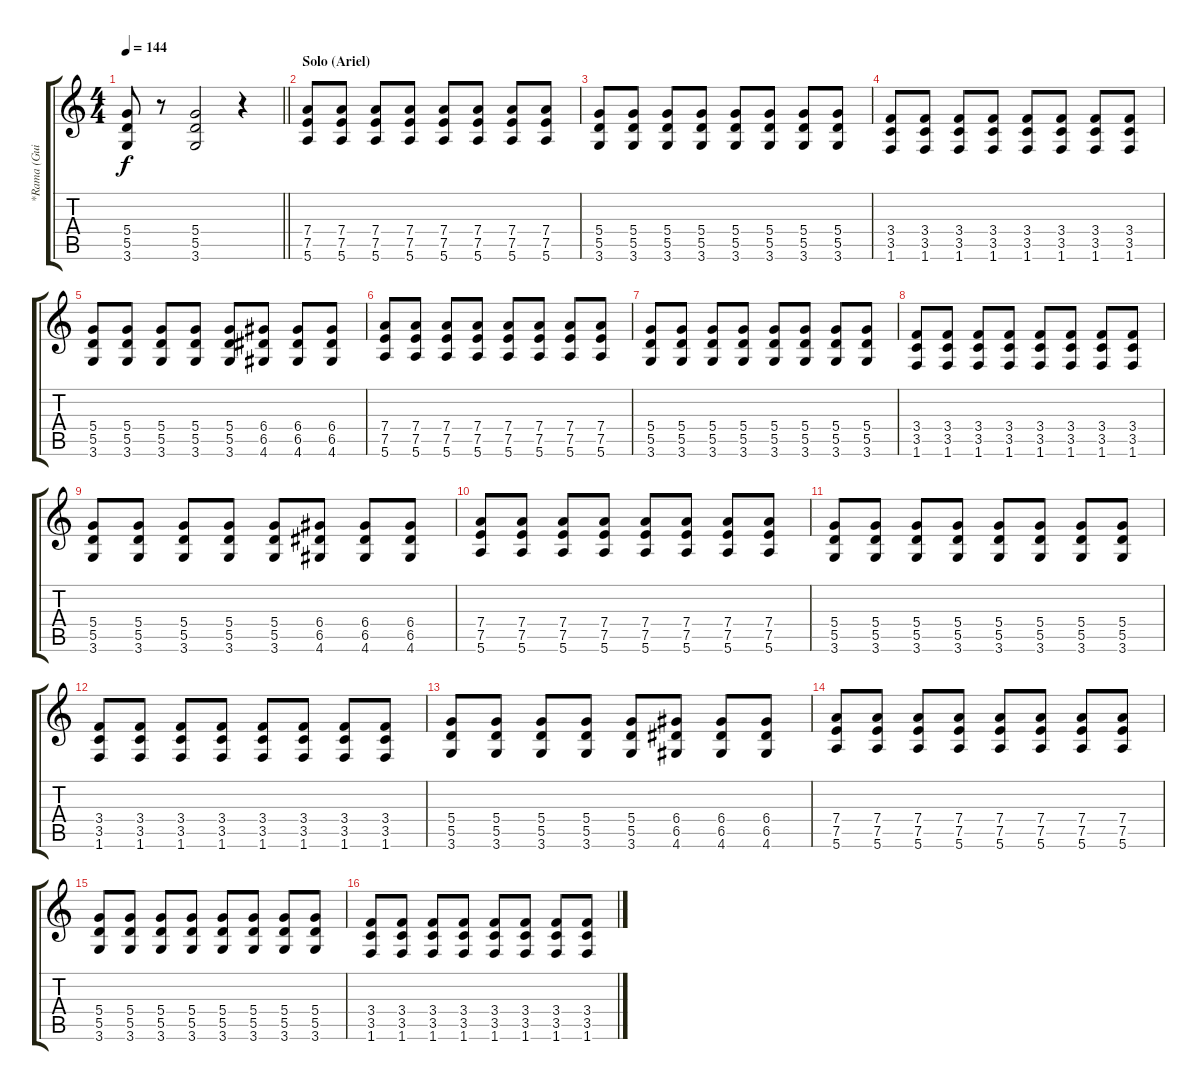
\track ("*Rama (Guitar 1)" "*Rama (Gui") {instrument distortionguitar}
\staff {score tabs}
\tuning (E4 B3 G3 D3 A2 E2) {hide}
\ts (4 4)
\tempo 144
\clef g2
\barLineRight lightlight
\ks c
(5.4 5.5 3.6).8{dy f} r.8 (5.4 5.5 3.6).2 r.4 |
\section ("" "Solo (Ariel)")
(7.4 7.5 5.6).8{volume 13 instrument distortionguitar} (7.4 7.5 5.6).8 (7.4 7.5 5.6).8 (7.4 7.5 5.6).8 (7.4 7.5 5.6).8 (7.4 7.5 5.6).8 (7.4 7.5 5.6).8 (7.4 7.5 5.6).8 |
(5.4 5.5 3.6).8 (5.4 5.5 3.6).8 (5.4 5.5 3.6).8 (5.4 5.5 3.6).8 (5.4 5.5 3.6).8 (5.4 5.5 3.6).8 (5.4 5.5 3.6).8 (5.4 5.5 3.6).8 |
(3.4 3.5 1.6).8 (3.4 3.5 1.6).8 (3.4 3.5 1.6).8 (3.4 3.5 1.6).8 (3.4 3.5 1.6).8 (3.4 3.5 1.6).8 (3.4 3.5 1.6).8 (3.4 3.5 1.6).8 |
(5.4 5.5 3.6).8 (5.4 5.5 3.6).8 (5.4 5.5 3.6).8 (5.4 5.5 3.6).8 (5.4 5.5 3.6).8 (6.4 6.5 4.6).8 (6.4 6.5 4.6).8 (6.4 6.5 4.6).8 |
(7.4 7.5 5.6).8 (7.4 7.5 5.6).8 (7.4 7.5 5.6).8 (7.4 7.5 5.6).8 (7.4 7.5 5.6).8 (7.4 7.5 5.6).8 (7.4 7.5 5.6).8 (7.4 7.5 5.6).8 |
(5.4 5.5 3.6).8 (5.4 5.5 3.6).8 (5.4 5.5 3.6).8 (5.4 5.5 3.6).8 (5.4 5.5 3.6).8 (5.4 5.5 3.6).8 (5.4 5.5 3.6).8 (5.4 5.5 3.6).8 |
(3.4 3.5 1.6).8 (3.4 3.5 1.6).8 (3.4 3.5 1.6).8 (3.4 3.5 1.6).8 (3.4 3.5 1.6).8 (3.4 3.5 1.6).8 (3.4 3.5 1.6).8 (3.4 3.5 1.6).8 |
(5.4 5.5 3.6).8 (5.4 5.5 3.6).8 (5.4 5.5 3.6).8 (5.4 5.5 3.6).8 (5.4 5.5 3.6).8 (6.4 6.5 4.6).8 (6.4 6.5 4.6).8 (6.4 6.5 4.6).8 |
(7.4 7.5 5.6).8 (7.4 7.5 5.6).8 (7.4 7.5 5.6).8 (7.4 7.5 5.6).8 (7.4 7.5 5.6).8 (7.4 7.5 5.6).8 (7.4 7.5 5.6).8 (7.4 7.5 5.6).8 |
(5.4 5.5 3.6).8 (5.4 5.5 3.6).8 (5.4 5.5 3.6).8 (5.4 5.5 3.6).8 (5.4 5.5 3.6).8 (5.4 5.5 3.6).8 (5.4 5.5 3.6).8 (5.4 5.5 3.6).8 |
(3.4 3.5 1.6).8 (3.4 3.5 1.6).8 (3.4 3.5 1.6).8 (3.4 3.5 1.6).8 (3.4 3.5 1.6).8 (3.4 3.5 1.6).8 (3.4 3.5 1.6).8 (3.4 3.5 1.6).8 |
(5.4 5.5 3.6).8 (5.4 5.5 3.6).8 (5.4 5.5 3.6).8 (5.4 5.5 3.6).8 (5.4 5.5 3.6).8 (6.4 6.5 4.6).8 (6.4 6.5 4.6).8 (6.4 6.5 4.6).8 |
(7.4 7.5 5.6).8 (7.4 7.5 5.6).8 (7.4 7.5 5.6).8 (7.4 7.5 5.6).8 (7.4 7.5 5.6).8 (7.4 7.5 5.6).8 (7.4 7.5 5.6).8 (7.4 7.5 5.6).8 |
(5.4 5.5 3.6).8 (5.4 5.5 3.6).8 (5.4 5.5 3.6).8 (5.4 5.5 3.6).8 (5.4 5.5 3.6).8 (5.4 5.5 3.6).8 (5.4 5.5 3.6).8 (5.4 5.5 3.6).8 |
(3.4 3.5 1.6).8 (3.4 3.5 1.6).8 (3.4 3.5 1.6).8 (3.4 3.5 1.6).8 (3.4 3.5 1.6).8 (3.4 3.5 1.6).8 (3.4 3.5 1.6).8 (3.4 3.5 1.6).8
